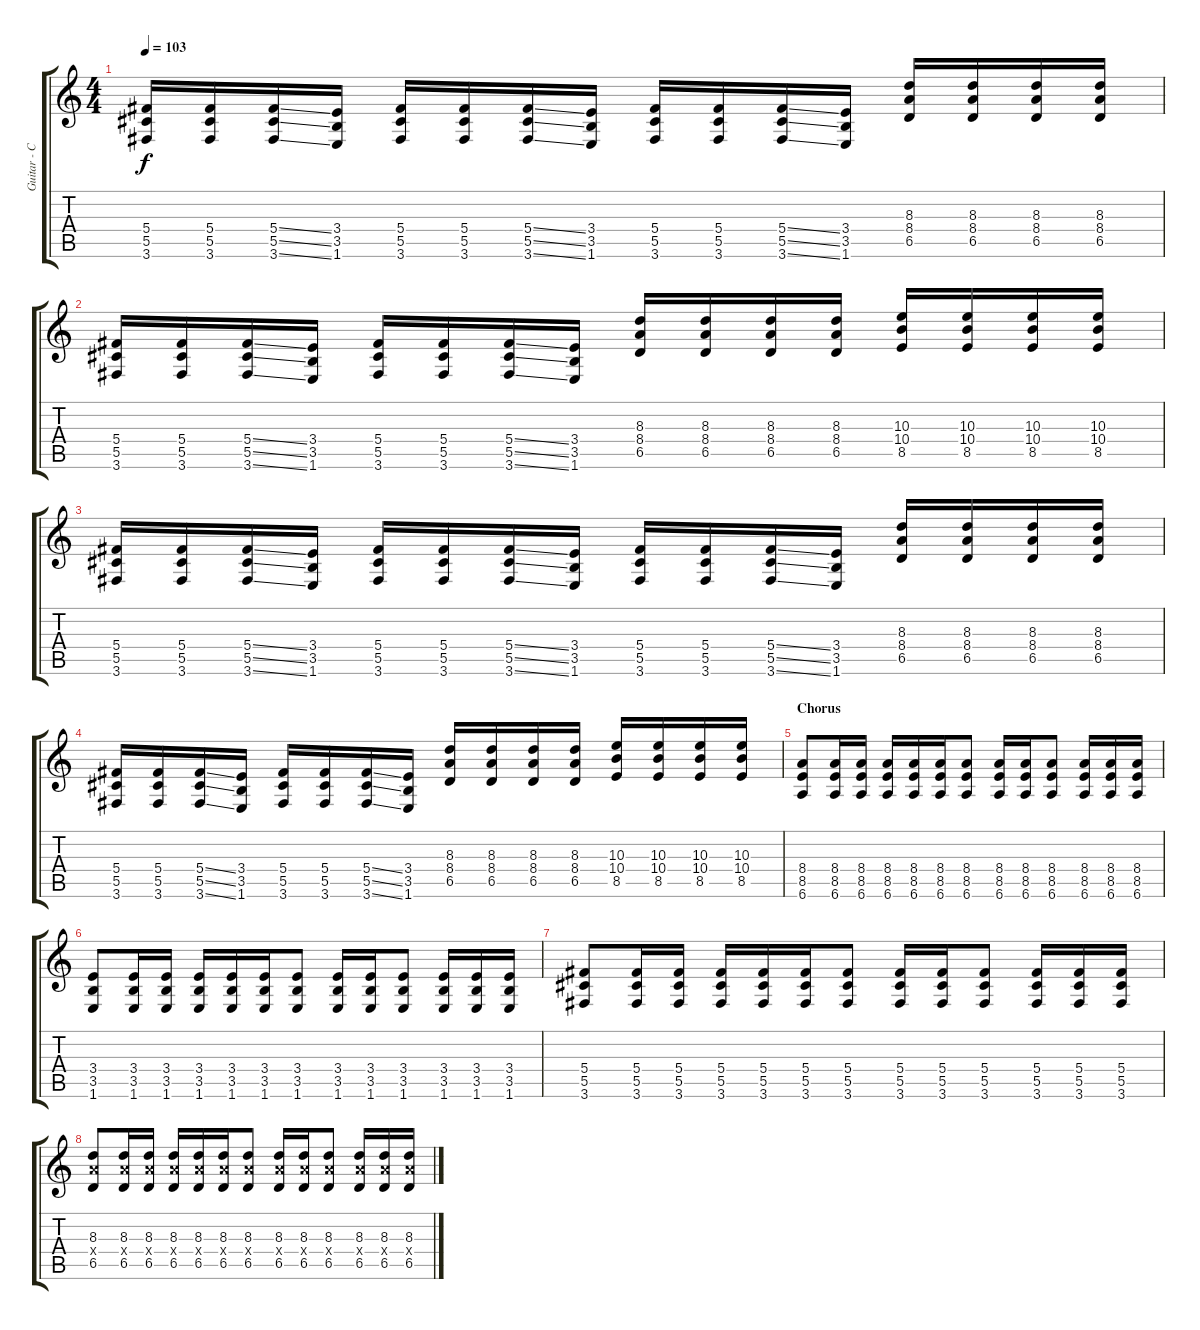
\track ("Guitar - Chris Chasse" "Guitar - C") {instrument distortionguitar}
\staff {score tabs}
\tuning (Eb4 Bb3 Gb3 Db3 Ab2 Eb2) {hide}
\ts (4 4)
\tempo 103
\clef g2
\ks c
(5.4 5.5 3.6).16{dy f} (5.4 5.5 3.6).16 (5.4{ss} 5.5{ss} 3.6{ss}).16 (3.4 3.5 1.6).16 (5.4 5.5 3.6).16 (5.4 5.5 3.6).16 (5.4{ss} 5.5{ss} 3.6{ss}).16 (3.4 3.5 1.6).16 (5.4 5.5 3.6).16 (5.4 5.5 3.6).16 (5.4{ss} 5.5{ss} 3.6{ss}).16 (3.4 3.5 1.6).16 (8.3 8.4 6.5).16 (8.3 8.4 6.5).16 (8.3 8.4 6.5).16 (8.3 8.4 6.5).16 |
(5.4 5.5 3.6).16 (5.4 5.5 3.6).16 (5.4{ss} 5.5{ss} 3.6{ss}).16 (3.4 3.5 1.6).16 (5.4 5.5 3.6).16 (5.4 5.5 3.6).16 (5.4{ss} 5.5{ss} 3.6{ss}).16 (3.4 3.5 1.6).16 (8.3 8.4 6.5).16 (8.3 8.4 6.5).16 (8.3 8.4 6.5).16 (8.3 8.4 6.5).16 (10.3 10.4 8.5).16 (10.3 10.4 8.5).16 (10.3 10.4 8.5).16 (10.3 10.4 8.5).16 |
(5.4 5.5 3.6).16 (5.4 5.5 3.6).16 (5.4{ss} 5.5{ss} 3.6{ss}).16 (3.4 3.5 1.6).16 (5.4 5.5 3.6).16 (5.4 5.5 3.6).16 (5.4{ss} 5.5{ss} 3.6{ss}).16 (3.4 3.5 1.6).16 (5.4 5.5 3.6).16 (5.4 5.5 3.6).16 (5.4{ss} 5.5{ss} 3.6{ss}).16 (3.4 3.5 1.6).16 (8.3 8.4 6.5).16 (8.3 8.4 6.5).16 (8.3 8.4 6.5).16 (8.3 8.4 6.5).16 |
(5.4 5.5 3.6).16 (5.4 5.5 3.6).16 (5.4{ss} 5.5{ss} 3.6{ss}).16 (3.4 3.5 1.6).16 (5.4 5.5 3.6).16 (5.4 5.5 3.6).16 (5.4{ss} 5.5{ss} 3.6{ss}).16 (3.4 3.5 1.6).16 (8.3 8.4 6.5).16 (8.3 8.4 6.5).16 (8.3 8.4 6.5).16 (8.3 8.4 6.5).16 (10.3 10.4 8.5).16 (10.3 10.4 8.5).16 (10.3 10.4 8.5).16 (10.3 10.4 8.5).16 |
\section ("" "Chorus")
(8.4 8.5 6.6).8 (8.4 8.5 6.6).16 (8.4 8.5 6.6).16 (8.4 8.5 6.6).16 (8.4 8.5 6.6).16 (8.4 8.5 6.6).16 (8.4 8.5 6.6).8 (8.4 8.5 6.6).16 (8.4 8.5 6.6).16 (8.4 8.5 6.6).8 (8.4 8.5 6.6).16 (8.4 8.5 6.6).16 (8.4 8.5 6.6).16 |
(3.4 3.5 1.6).8 (3.4 3.5 1.6).16 (3.4 3.5 1.6).16 (3.4 3.5 1.6).16 (3.4 3.5 1.6).16 (3.4 3.5 1.6).16 (3.4 3.5 1.6).8 (3.4 3.5 1.6).16 (3.4 3.5 1.6).16 (3.4 3.5 1.6).8 (3.4 3.5 1.6).16 (3.4 3.5 1.6).16 (3.4 3.5 1.6).16 |
(5.4 5.5 3.6).8 (5.4 5.5 3.6).16 (5.4 5.5 3.6).16 (5.4 5.5 3.6).16 (5.4 5.5 3.6).16 (5.4 5.5 3.6).16 (5.4 5.5 3.6).8 (5.4 5.5 3.6).16 (5.4 5.5 3.6).16 (5.4 5.5 3.6).8 (5.4 5.5 3.6).16 (5.4 5.5 3.6).16 (5.4 5.5 3.6).16 |
(8.3 8.4{x} 6.5).8 (8.3 8.4{x} 6.5).16 (8.3 8.4{x} 6.5).16 (8.3 8.4{x} 6.5).16 (8.3 8.4{x} 6.5).16 (8.3 8.4{x} 6.5).16 (8.3 8.4{x} 6.5).8 (8.3 8.4{x} 6.5).16 (8.3 8.4{x} 6.5).16 (8.3 8.4{x} 6.5).8 (8.3 8.4{x} 6.5).16 (8.3 8.4{x} 6.5).16 (8.3 8.4{x} 6.5).16
